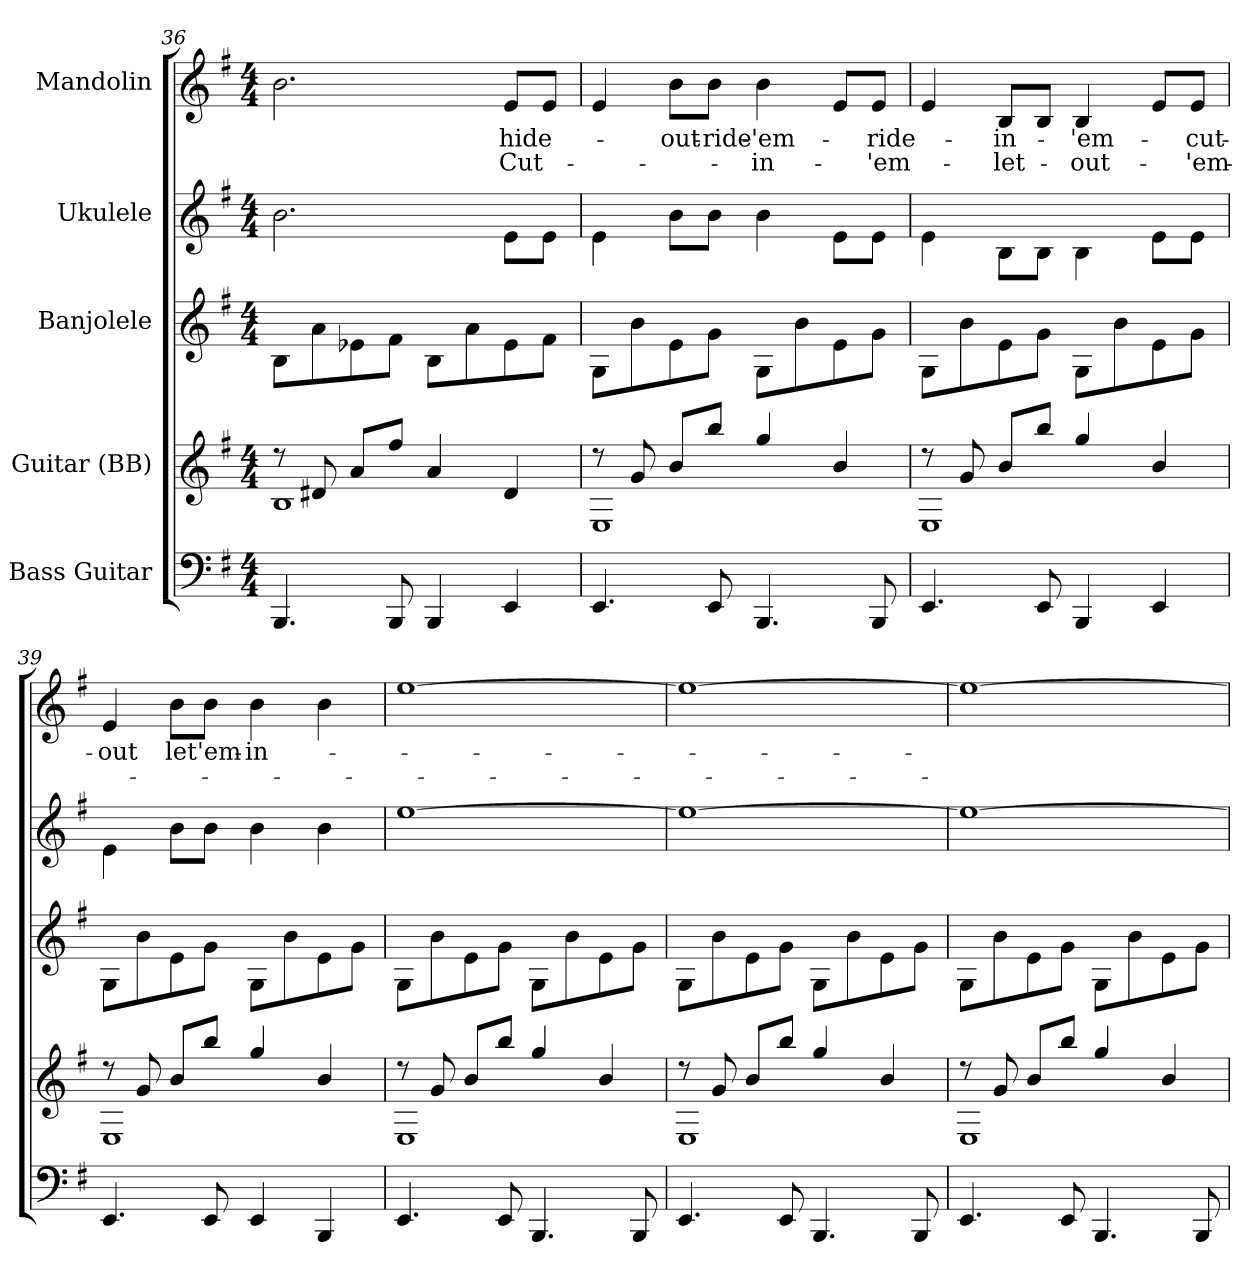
**kern	**kern	**kern	**kern	**kern	**text	**text
*part5	*part4	*part3	*part2	*part1	*part1	*part1
*staff5	*staff4	*staff3	*staff2	*staff1	*staff1	*staff1
*I"Bass Guitar	*I"Guitar  (BB)	*I"Banjolele	*I"Ukulele	*I"Mandolin	*	*
*	*clefG2	*	*	*clefG2	*	*
*	*ITrd7c12	*	*	*	*	*
*k[f#]	*k[f#]	*k[f#]	*k[f#]	*k[f#]	*	*
*G:	*G:	*G:	*G:	*G:	*	*
*M4/4	*M4/4	*M4/4	*M4/4	*M4/4	*	*
=36	=36	=36	=36	=36	=36	=36
*	*^	*	*	*	*	*
4.BBBi/	8r	1BBi	8Bi\L	2.bi\	2.bi\	.	.
.	8D#Xi/	.	8ai\	.	.	.	.
.	8Ai/L	.	8e-i\	.	.	.	.
8BBBi/	8f#i/J	.	8f#i\J	.	.	.	.
4BBBi/	4Ai/	.	8Bi\L	.	.	.	.
.	.	.	8ai\	.	.	.	.
!	!	!	!	!	!	!LO:LY:b:color=#000000	!LO:LY:b:color=#000000
4EEi/	4D#i/	.	8e-i\	8ei\L	8ei/L	-hide-	-Cut-
.	.	.	8f#i\J	8ei\J	8ei/J	.	.
!!LO:PB:g=z
=37	=37	=37	=37	=37	=37	=37	=37
4.EEi/	8r	1EEi	8Gi\L	4ei\	4ei/	.	.
.	8Gi/	.	8bi\	.	.	.	.
!	!	!	!	!	!	!LO:LY:b:color=#000000	!
.	8Bi/L	.	8ei\	8bi\L	8bi\L	-out-	.
!	!	!	!	!	!	!LO:LY:b:color=#000000	!
8EEi/	8bi/J	.	8gi\J	8bi\J	8bi\J	-ride-	.
!	!	!	!	!	!	!LO:LY:b:color=#000000	!LO:LY:b:color=#000000
4.BBBi/	4gi/	.	8Gi\L	4bi\	4bi\	-'em-	-in-
.	.	.	8bi\	.	.	.	.
.	4Bi/	.	8ei\	8ei\L	8ei/L	.	.
!	!	!	!	!	!	!LO:LY:b:color=#000000	!LO:LY:b:color=#000000
8BBBi/	.	.	8gi\J	8ei\J	8ei/J	-ride-	-'em-
=38	=38	=38	=38	=38	=38	=38	=38
4.EEi/	8r	1EEi	8Gi\L	4ei\	4ei/	.	.
.	8Gi/	.	8bi\	.	.	.	.
!	!	!	!	!	!	!LO:LY:b:color=#000000	!LO:LY:b:color=#000000
.	8Bi/L	.	8ei\	8Bi\L	8Bi/L	-in-	-let-
8EEi/	8bi/J	.	8gi\J	8Bi\J	8Bi/J	.	.
!	!	!	!	!	!	!LO:LY:b:color=#000000	!LO:LY:b:color=#000000
4BBBi/	4gi/	.	8Gi\L	4Bi\	4Bi/	-'em-	-out-
.	.	.	8bi\	.	.	.	.
4EEi/	4Bi/	.	8ei\	8ei\L	8ei/L	.	.
!	!	!	!	!	!	!LO:LY:b:color=#000000	!LO:LY:b:color=#000000
.	.	.	8gi\J	8ei\J	8ei/J	-cut-	-'em-
=39	=39	=39	=39	=39	=39	=39	=39
!	!	!	!	!	!	!LO:LY:b:color=#000000	!
4.EEi/	8r	1EEi	8Gi\L	4ei\	4ei/	-out	.
.	8Gi/	.	8bi\	.	.	.	.
!	!	!	!	!	!	!LO:LY:b:color=#000000	!
.	8Bi/L	.	8ei\	8bi\L	8bi\L	let	.
!	!	!	!	!	!	!LO:LY:b:color=#000000	!
8EEi/	8bi/J	.	8gi\J	8bi\J	8bi\J	'em-	.
!	!	!	!	!	!	!LO:LY:b:color=#000000	!
4EEi/	4gi/	.	8Gi\L	4bi\	4bi\	-in-	.
.	.	.	8bi\	.	.	.	.
4BBBi/	4Bi/	.	8ei\	4bi\	4bi\	.	.
.	.	.	8gi\J	.	.	.	.
=40	=40	=40	=40	=40	=40	=40	=40
4.EEi/	8r	1EEi	8Gi\L	[1eei	[1eei	.	.
.	8Gi/	.	8bi\	.	.	.	.
.	8Bi/L	.	8ei\	.	.	.	.
8EEi/	8bi/J	.	8gi\J	.	.	.	.
4.BBBi/	4gi/	.	8Gi\L	.	.	.	.
.	.	.	8bi\	.	.	.	.
.	4Bi/	.	8ei\	.	.	.	.
8BBBi/	.	.	8gi\J	.	.	.	.
!!LO:LB:g=z
=41	=41	=41	=41	=41	=41	=41	=41
4.EEi/	8r	1EEi	8Gi\L	1eei_	1eei_	.	.
.	8Gi/	.	8bi\	.	.	.	.
.	8Bi/L	.	8ei\	.	.	.	.
8EEi/	8bi/J	.	8gi\J	.	.	.	.
4.BBBi/	4gi/	.	8Gi\L	.	.	.	.
.	.	.	8bi\	.	.	.	.
.	4Bi/	.	8ei\	.	.	.	.
8BBBi/	.	.	8gi\J	.	.	.	.
=42	=42	=42	=42	=42	=42	=42	=42
4.EEi/	8r	1EEi	8Gi\L	1eei_	1eei_	.	.
.	8Gi/	.	8bi\	.	.	.	.
.	8Bi/L	.	8ei\	.	.	.	.
8EEi/	8bi/J	.	8gi\J	.	.	.	.
4.BBBi/	4gi/	.	8Gi\L	.	.	.	.
.	.	.	8bi\	.	.	.	.
.	4Bi/	.	8ei\	.	.	.	.
8BBBi/	.	.	8gi\J	.	.	.	.
*	*v	*v	*	*	*	*	*
=	=	=	=	=	=	=
*-	*-	*-	*-	*-	*-	*-
